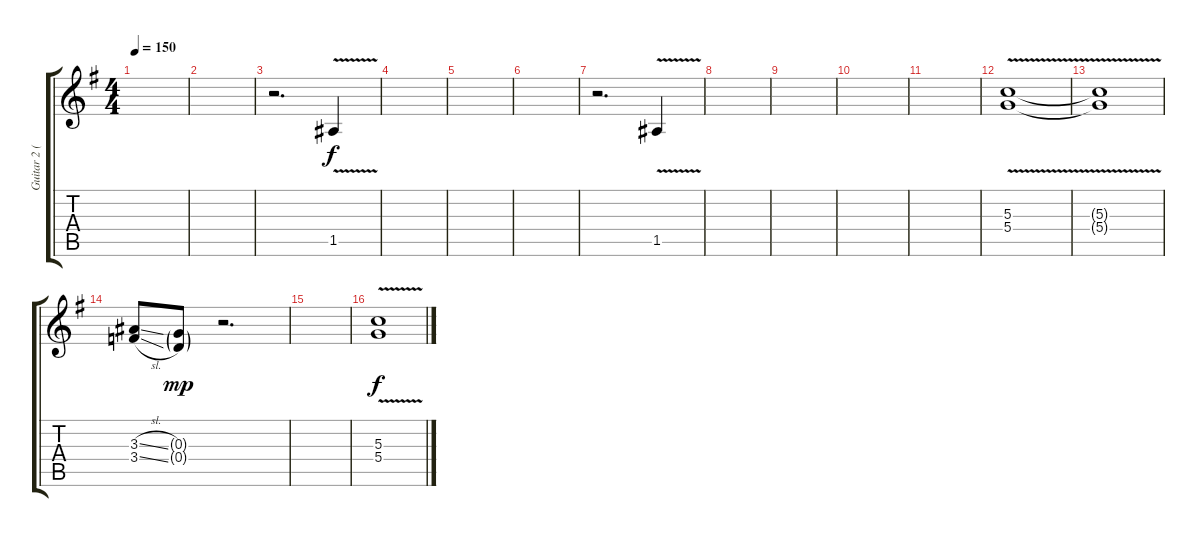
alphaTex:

\track ("Guitar 2 (LEAD)" "Guitar 2 (") {instrument overdrivenguitar}
\staff {score tabs}
\tuning (E4 B3 G3 D3 A2 E2) {hide}
\ts (4 4)
\tempo 150
\clef g2
\ks g
|
|
r.2{d} 1.5{v}.4 |
|
|
|
r.2{d} 1.5{v}.4 |
|
|
|
|
(5.3{v} 5.4).1 |
(5.3{t} 5.4{t}).1 |
(3.3{sl} 3.4{sl}).8 (0.3{g} 0.4{g}).8{dy mp} r.2{d} |
|
(5.3{v} 5.4).1{dy f}
